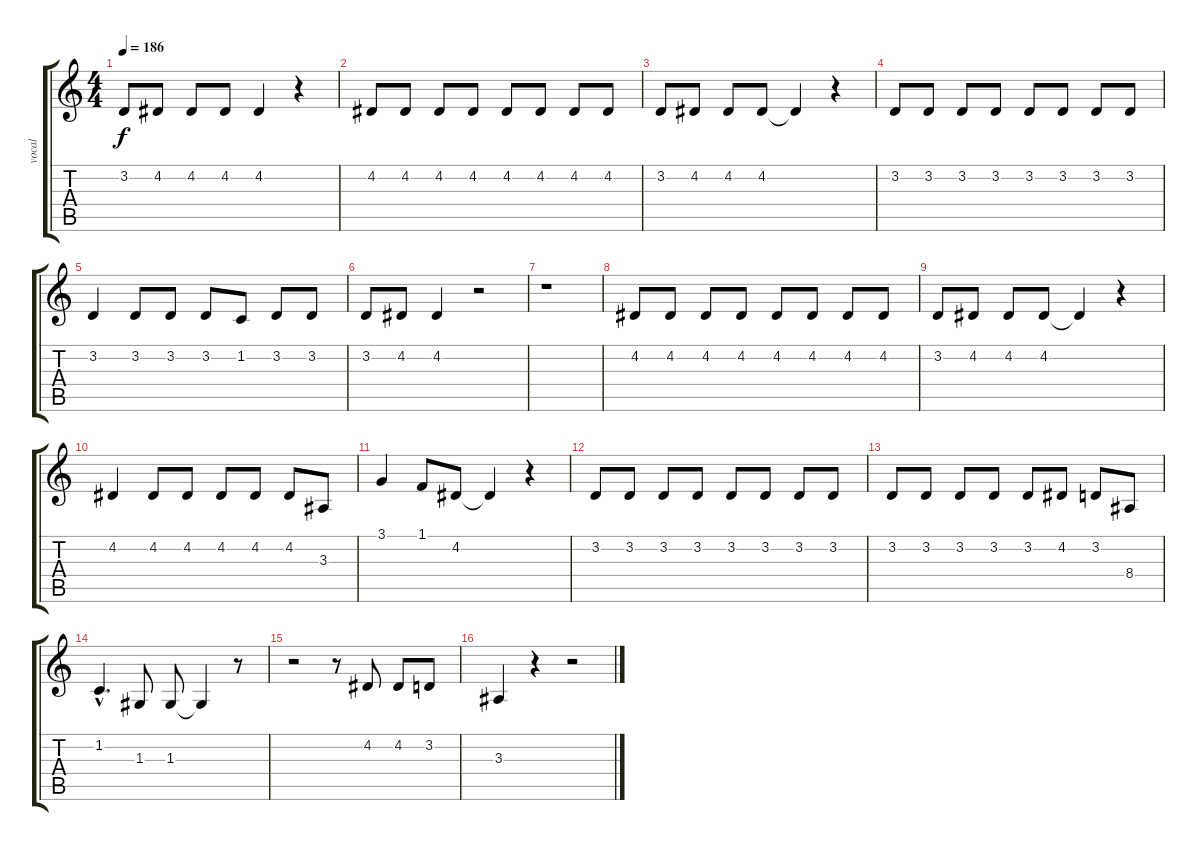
\track ("vocal" "vocal") {instrument lead1square}
\staff {score tabs}
\tuning (E4 B3 G3 D3 A2 E2) {hide}
\ts (4 4)
\tempo 186
\clef g2
\ks c
3.2{t}.8{dy f} 4.2.8 4.2.8 4.2.8 4.2.4 r.4 |
4.2.8 4.2.8 4.2.8 4.2.8 4.2.8 4.2.8 4.2.8 4.2.8 |
3.2.8 4.2.8 4.2.8 4.2.8 4.2{t}.4 r.4 |
3.2.8 3.2.8 3.2.8 3.2.8 3.2.8 3.2.8 3.2.8 3.2.8 |
3.2.4 3.2.8 3.2.8 3.2.8 1.2.8 3.2.8 3.2.8 |
3.2.8 4.2.8 4.2.4 r.2 |
r.1 |
4.2.8 4.2.8 4.2.8 4.2.8 4.2.8 4.2.8 4.2.8 4.2.8 |
3.2.8 4.2.8 4.2.8 4.2.8 4.2{t}.4 r.4 |
4.2.4 4.2.8 4.2.8 4.2.8 4.2.8 4.2.8 3.3.8 |
3.1.4 1.1.8 4.2.8 4.2{t}.4 r.4 |
3.2.8 3.2.8 3.2.8 3.2.8 3.2.8 3.2.8 3.2.8 3.2.8 |
3.2.8 3.2.8 3.2.8 3.2.8 3.2.8 4.2.8 3.2.8 8.4.8 |
1.2{hac}.4{d} 1.3.8 1.3.8 1.3{t}.4 r.8 |
r.2 r.8 4.2.8 4.2.8 3.2.8 |
3.3.4 r.4 r.2
